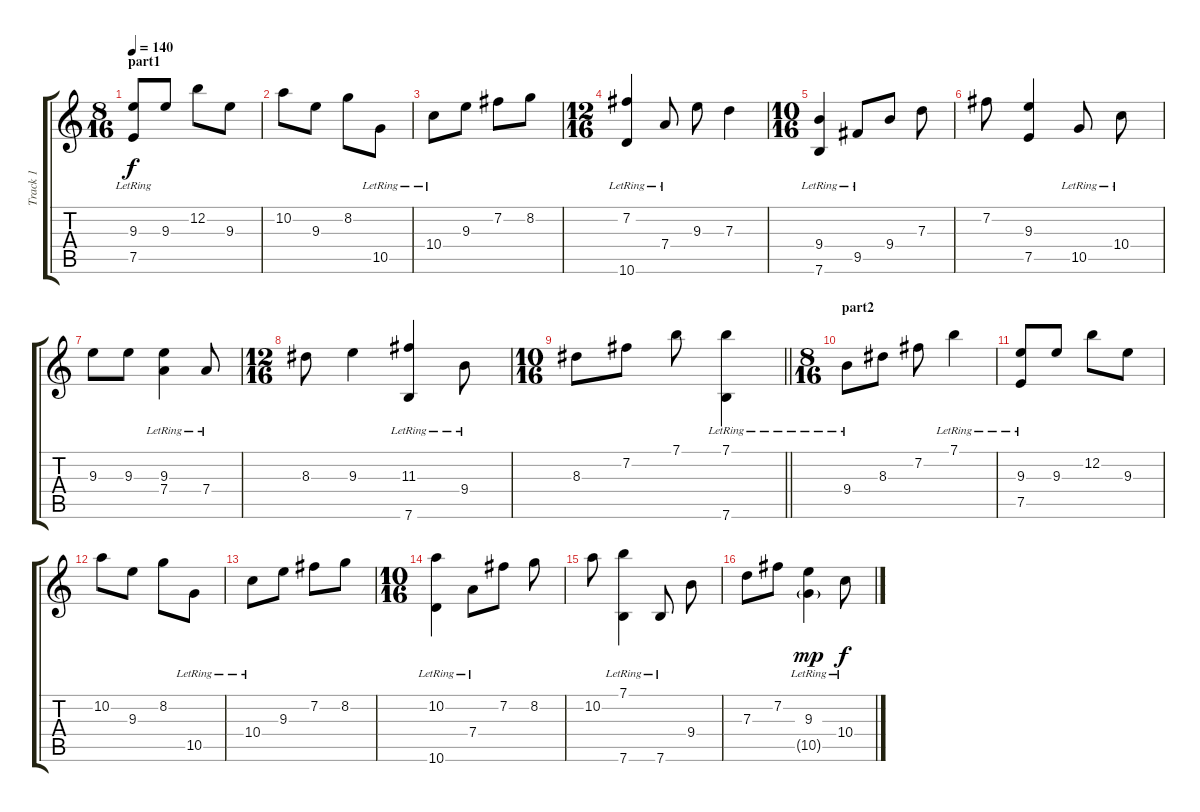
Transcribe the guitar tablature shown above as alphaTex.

\track ("Track 1" "Track 1") {instrument acousticguitarnylon}
\staff {score tabs}
\tuning (E4 B3 G3 D3 A2 E2) {hide}
\ts (8 16)
\section ("" "part1")
\tempo 140
\clef g2
\ks c
(9.3 7.5{lr}).8{dy f instrument acousticguitarnylon} 9.3.8 12.2.8 9.3.8 |
10.2.8 9.3.8 8.2.8 10.5{lr}.8 |
10.4{lr}.8 9.3.8 7.2.8 8.2.8 |
\ts (12 16)
(7.2 10.6{lr}).4 7.4{lr}.8 9.3.8 7.3.4 |
\ts (10 16)
(9.4 7.6{lr}).4 9.5{lr}.8 9.4.8 7.3.8 |
7.2.8 (9.3 7.5).4 10.5{lr}.8 10.4{lr}.8 |
9.3.8 9.3.8 (9.3 7.4{lr}).4 7.4{lr}.8 |
\ts (12 16)
8.3.8 9.3.4 (11.3 7.6{lr}).4 9.4{lr}.8 |
\ts (10 16)
\barLineRight lightlight
8.3.8 7.2.8 7.1.8 (7.1 7.6{lr}).4 |
\ts (8 16)
\section ("" "part2")
9.4{lr}.8 8.3.8 7.2.8 7.1{lr}.4 |
(9.3 7.5{lr}).8 9.3.8 12.2.8 9.3.8 |
10.2.8 9.3.8 8.2.8 10.5{lr}.8 |
10.4{lr}.8 9.3.8 7.2.8 8.2.8 |
\ts (10 16)
(10.2 10.6{lr}).4 7.4{lr}.8 7.2.8 8.2.8 |
10.2.8 (7.1 7.6{lr}).4 7.6{lr}.8 9.4.8 |
7.3.8 7.2.8 (9.3 10.5{g lr}).4{dy mp} 10.4{lr}.8{dy f}
